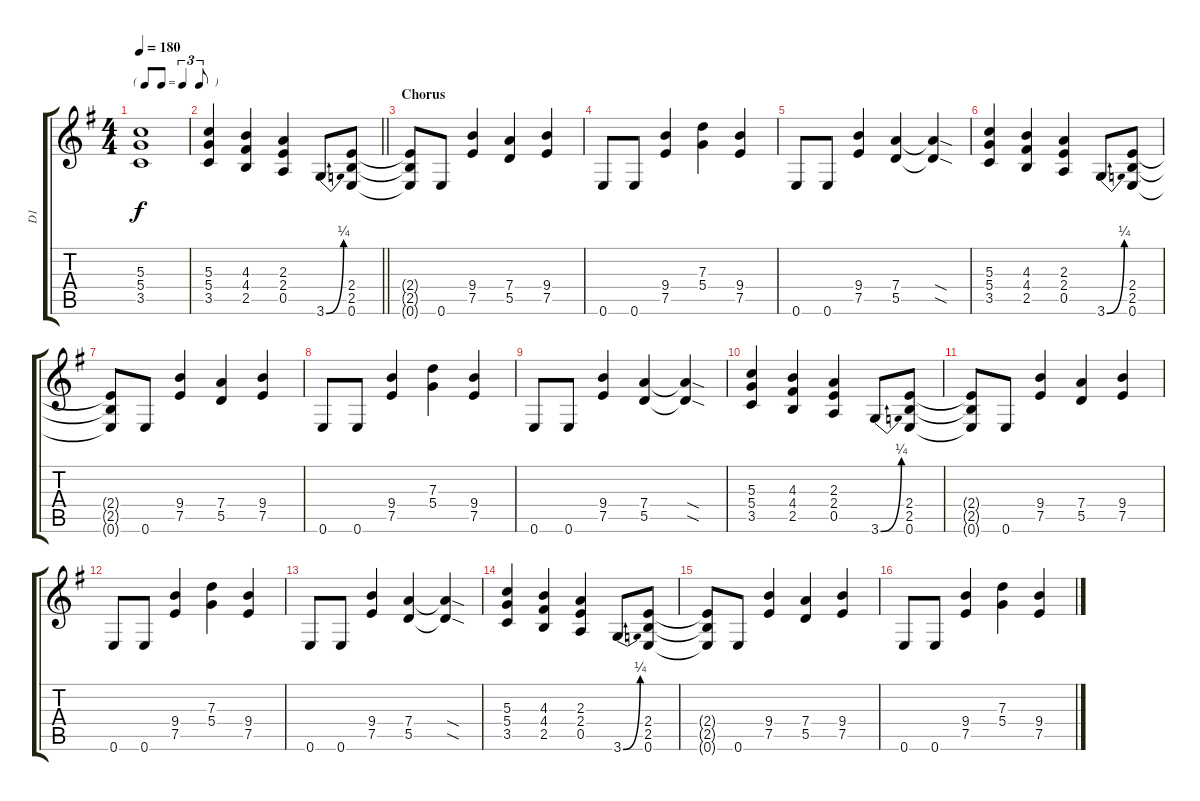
\track ("D1" "D1") {instrument distortionguitar}
\staff {score tabs}
\tuning (E4 B3 G3 D3 A2 E2) {hide}
\ts (4 4)
\tf triplet8th
\tempo 180
\clef g2
\ks g
(5.3 5.4 3.5).1{dy f} |
\barLineRight lightlight
(5.3 5.4 3.5).4 (4.3 4.4 2.5).4 (2.3 2.4 0.5).4 3.6{be (bend 0 0 60 1)}.8 (2.4 2.5 0.6).8 |
\section ("" "Chorus")
(2.4{t} 2.5{t} 0.6{t}).8 0.6.8 (9.4 7.5).4 (7.4 5.5).4 (9.4 7.5).4 |
0.6.8 0.6.8 (9.4 7.5).4 (7.3 5.4).4 (9.4 7.5).4 |
0.6.8 0.6.8 (9.4 7.5).4 (7.4 5.5).4 (7.4{sod t} 5.5{sod t}).4 |
(5.3 5.4 3.5).4 (4.3 4.4 2.5).4 (2.3 2.4 0.5).4 3.6{be (bend 0 0 60 1)}.8 (2.4 2.5 0.6).8 |
(2.4{t} 2.5{t} 0.6{t}).8 0.6.8 (9.4 7.5).4 (7.4 5.5).4 (9.4 7.5).4 |
0.6.8 0.6.8 (9.4 7.5).4 (7.3 5.4).4 (9.4 7.5).4 |
0.6.8 0.6.8 (9.4 7.5).4 (7.4 5.5).4 (7.4{sod t} 5.5{sod t}).4 |
(5.3 5.4 3.5).4 (4.3 4.4 2.5).4 (2.3 2.4 0.5).4 3.6{be (bend 0 0 60 1)}.8 (2.4 2.5 0.6).8 |
(2.4{t} 2.5{t} 0.6{t}).8 0.6.8 (9.4 7.5).4 (7.4 5.5).4 (9.4 7.5).4 |
0.6.8 0.6.8 (9.4 7.5).4 (7.3 5.4).4 (9.4 7.5).4 |
0.6.8 0.6.8 (9.4 7.5).4 (7.4 5.5).4 (7.4{sod t} 5.5{sod t}).4 |
(5.3 5.4 3.5).4 (4.3 4.4 2.5).4 (2.3 2.4 0.5).4 3.6{be (bend 0 0 60 1)}.8 (2.4 2.5 0.6).8 |
(2.4{t} 2.5{t} 0.6{t}).8 0.6.8 (9.4 7.5).4 (7.4 5.5).4 (9.4 7.5).4 |
0.6.8 0.6.8 (9.4 7.5).4 (7.3 5.4).4 (9.4 7.5).4
